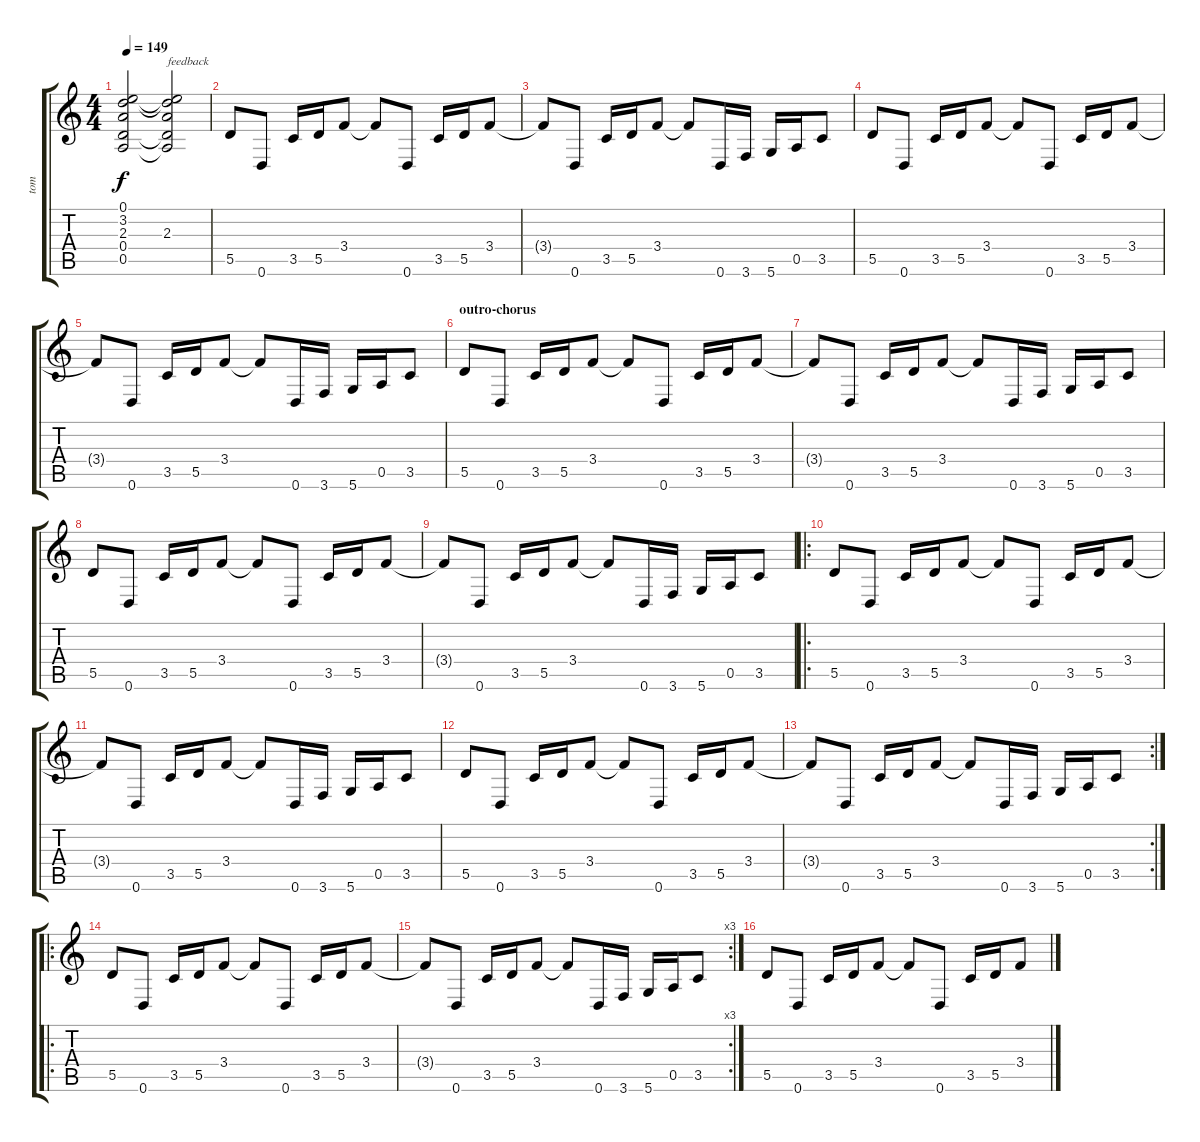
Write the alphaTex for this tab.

\track ("tom" "tom") {instrument distortionguitar}
\staff {score tabs}
\tuning (E4 B3 G3 D3 A2 D2) {hide}
\ts (4 4)
\tempo 149
\clef g2
\ks c
(0.1{t} 3.2{t} 2.3{t} 0.4{t} 0.5{t}).2{dy f} (0.1{t} 3.2{t} 2.3 0.4{t} 0.5{t}).2{txt "feedback"} |
5.5.8 0.6.8 3.5.16 5.5.16 3.4.8 3.4{t}.8 0.6.8 3.5.16 5.5.16 3.4.8 |
3.4{t}.8 0.6.8 3.5.16 5.5.16 3.4.8 3.4{t}.8 0.6.16 3.6.16 5.6.16 0.5.16 3.5.8 |
5.5.8 0.6.8 3.5.16 5.5.16 3.4.8 3.4{t}.8 0.6.8 3.5.16 5.5.16 3.4.8 |
3.4{t}.8 0.6.8 3.5.16 5.5.16 3.4.8 3.4{t}.8 0.6.16 3.6.16 5.6.16 0.5.16 3.5.8 |
\section ("" "outro-chorus")
5.5.8 0.6.8 3.5.16 5.5.16 3.4.8 3.4{t}.8 0.6.8 3.5.16 5.5.16 3.4.8 |
3.4{t}.8 0.6.8 3.5.16 5.5.16 3.4.8 3.4{t}.8 0.6.16 3.6.16 5.6.16 0.5.16 3.5.8 |
5.5.8 0.6.8 3.5.16 5.5.16 3.4.8 3.4{t}.8 0.6.8 3.5.16 5.5.16 3.4.8 |
3.4{t}.8 0.6.8 3.5.16 5.5.16 3.4.8 3.4{t}.8 0.6.16 3.6.16 5.6.16 0.5.16 3.5.8 |
\ro
5.5.8 0.6.8 3.5.16 5.5.16 3.4.8 3.4{t}.8 0.6.8 3.5.16 5.5.16 3.4.8 |
3.4{t}.8 0.6.8 3.5.16 5.5.16 3.4.8 3.4{t}.8 0.6.16 3.6.16 5.6.16 0.5.16 3.5.8 |
5.5.8 0.6.8 3.5.16 5.5.16 3.4.8 3.4{t}.8 0.6.8 3.5.16 5.5.16 3.4.8 |
\rc 2
3.4{t}.8 0.6.8 3.5.16 5.5.16 3.4.8 3.4{t}.8 0.6.16 3.6.16 5.6.16 0.5.16 3.5.8 |
\ro
5.5.8 0.6.8 3.5.16 5.5.16 3.4.8 3.4{t}.8 0.6.8 3.5.16 5.5.16 3.4.8 |
\rc 3
3.4{t}.8 0.6.8 3.5.16 5.5.16 3.4.8 3.4{t}.8 0.6.16 3.6.16 5.6.16 0.5.16 3.5.8 |
5.5.8 0.6.8 3.5.16 5.5.16 3.4.8 3.4{t}.8 0.6.8 3.5.16 5.5.16 3.4.8
